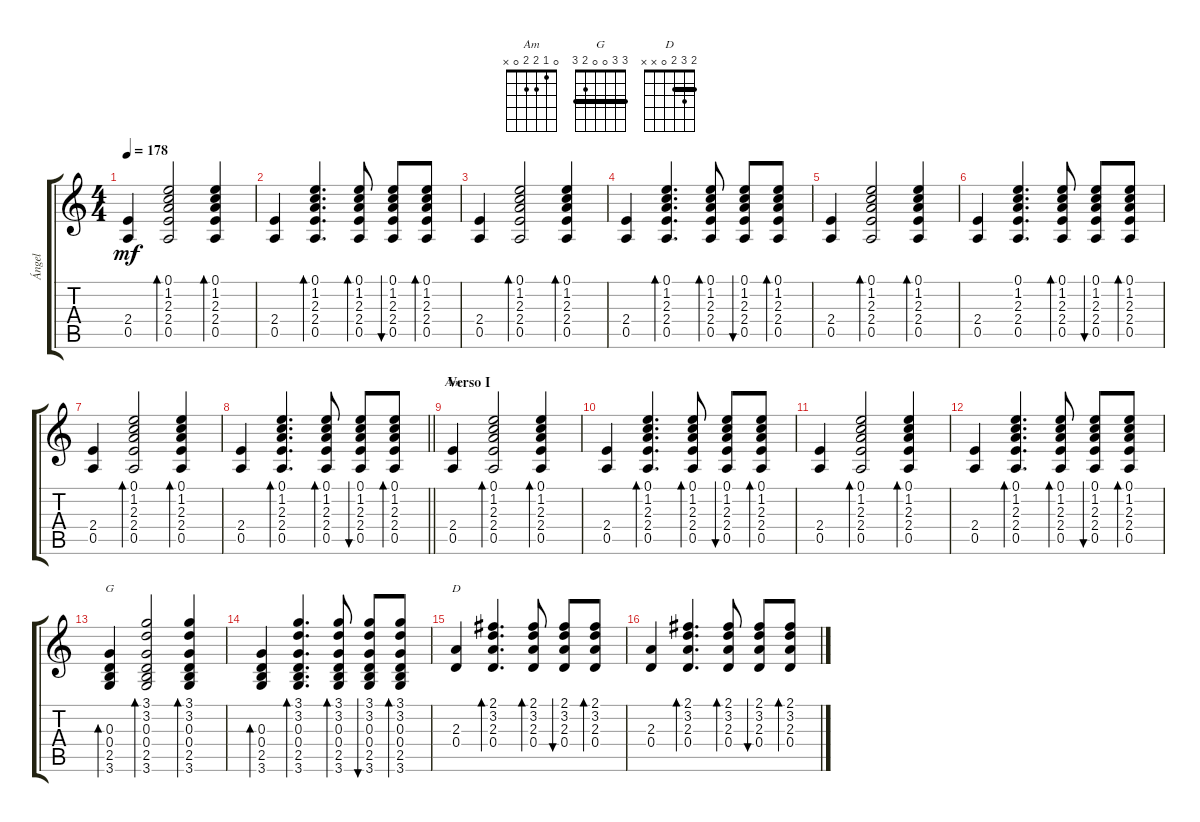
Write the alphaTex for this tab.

\track ("Ángel" "Ángel") {instrument acousticguitarsteel}
\staff {score tabs}
\tuning (E4 B3 G3 D3 A2 E2) {hide}
\chord ("Am" 0 1 2 2 0 x)
\chord ("G" 3 3 0 0 2 3) {barre 3}
\chord ("D" 2 3 2 0 x x) {barre 2}
\ts (4 4)
\tempo 178
\clef g2
\ks c
(2.4 0.5).4{dy mf} (0.1 1.2 2.3 2.4 0.5).2{bd 30} (0.1 1.2 2.3 2.4 0.5).4{bd 30} |
(2.4 0.5).4 (0.1 1.2 2.3 2.4 0.5).4{d bd 30} (0.1 1.2 2.3 2.4 0.5).8{bd 30} (0.1 1.2 2.3 2.4 0.5).8{bu 30} (0.1 1.2 2.3 2.4 0.5).8{bd 30} |
(2.4 0.5).4 (0.1 1.2 2.3 2.4 0.5).2{bd 30} (0.1 1.2 2.3 2.4 0.5).4{bd 30} |
(2.4 0.5).4 (0.1 1.2 2.3 2.4 0.5).4{d bd 30} (0.1 1.2 2.3 2.4 0.5).8{bd 30} (0.1 1.2 2.3 2.4 0.5).8{bu 30} (0.1 1.2 2.3 2.4 0.5).8{bd 30} |
(2.4 0.5).4 (0.1 1.2 2.3 2.4 0.5).2{bd 30} (0.1 1.2 2.3 2.4 0.5).4{bd 30} |
(2.4 0.5).4 (0.1 1.2 2.3 2.4 0.5).4{d} (0.1 1.2 2.3 2.4 0.5).8{bd 30} (0.1 1.2 2.3 2.4 0.5).8{bu 30} (0.1 1.2 2.3 2.4 0.5).8{bd 30} |
(2.4 0.5).4 (0.1 1.2 2.3 2.4 0.5).2{bd 30} (0.1 1.2 2.3 2.4 0.5).4{bd 30} |
\barLineRight lightlight
(2.4 0.5).4 (0.1 1.2 2.3 2.4 0.5).4{d bd 30} (0.1 1.2 2.3 2.4 0.5).8{bd 30} (0.1 1.2 2.3 2.4 0.5).8{bu 30} (0.1 1.2 2.3 2.4 0.5).8{bd 30} |
\section ("" "Verso I")
(2.4 0.5).4{ch "Am"} (0.1 1.2 2.3 2.4 0.5).2{bd 30} (0.1 1.2 2.3 2.4 0.5).4{bd 30} |
(2.4 0.5).4 (0.1 1.2 2.3 2.4 0.5).4{d bd 30} (0.1 1.2 2.3 2.4 0.5).8{bd 30} (0.1 1.2 2.3 2.4 0.5).8{bu 30} (0.1 1.2 2.3 2.4 0.5).8{bd 30} |
(2.4 0.5).4 (0.1 1.2 2.3 2.4 0.5).2{bd 30} (0.1 1.2 2.3 2.4 0.5).4{bd 30} |
(2.4 0.5).4 (0.1 1.2 2.3 2.4 0.5).4{d bd 30} (0.1 1.2 2.3 2.4 0.5).8{bd 30} (0.1 1.2 2.3 2.4 0.5).8{bu 30} (0.1 1.2 2.3 2.4 0.5).8{bd 30} |
(0.3 0.4 2.5 3.6).4{bd 30 ch "G"} (3.1 3.2 0.3 0.4 2.5 3.6).2{bd 30} (3.1 3.2 0.3 0.4 2.5 3.6).4{bd 30} |
(0.3 0.4 2.5 3.6).4{bd 30} (3.1 3.2 0.3 0.4 2.5 3.6).4{d bd 30} (3.1 3.2 0.3 0.4 2.5 3.6).8{bd 30} (3.1 3.2 0.3 0.4 2.5 3.6).8{bu 30} (3.1 3.2 0.3 0.4 2.5 3.6).8{bd 30} |
(2.3 0.4).4{ch "D"} (2.1 3.2 2.3 0.4).4{d bd 30} (2.1 3.2 2.3 0.4).8{bd 30} (2.1 3.2 2.3 0.4).8{bu 30} (2.1 3.2 2.3 0.4).8{bd 30} |
(2.3 0.4).4 (2.1 3.2 2.3 0.4).4{d bd 30} (2.1 3.2 2.3 0.4).8{bd 30} (2.1 3.2 2.3 0.4).8{bu 30} (2.1 3.2 2.3 0.4).8{bd 30}
